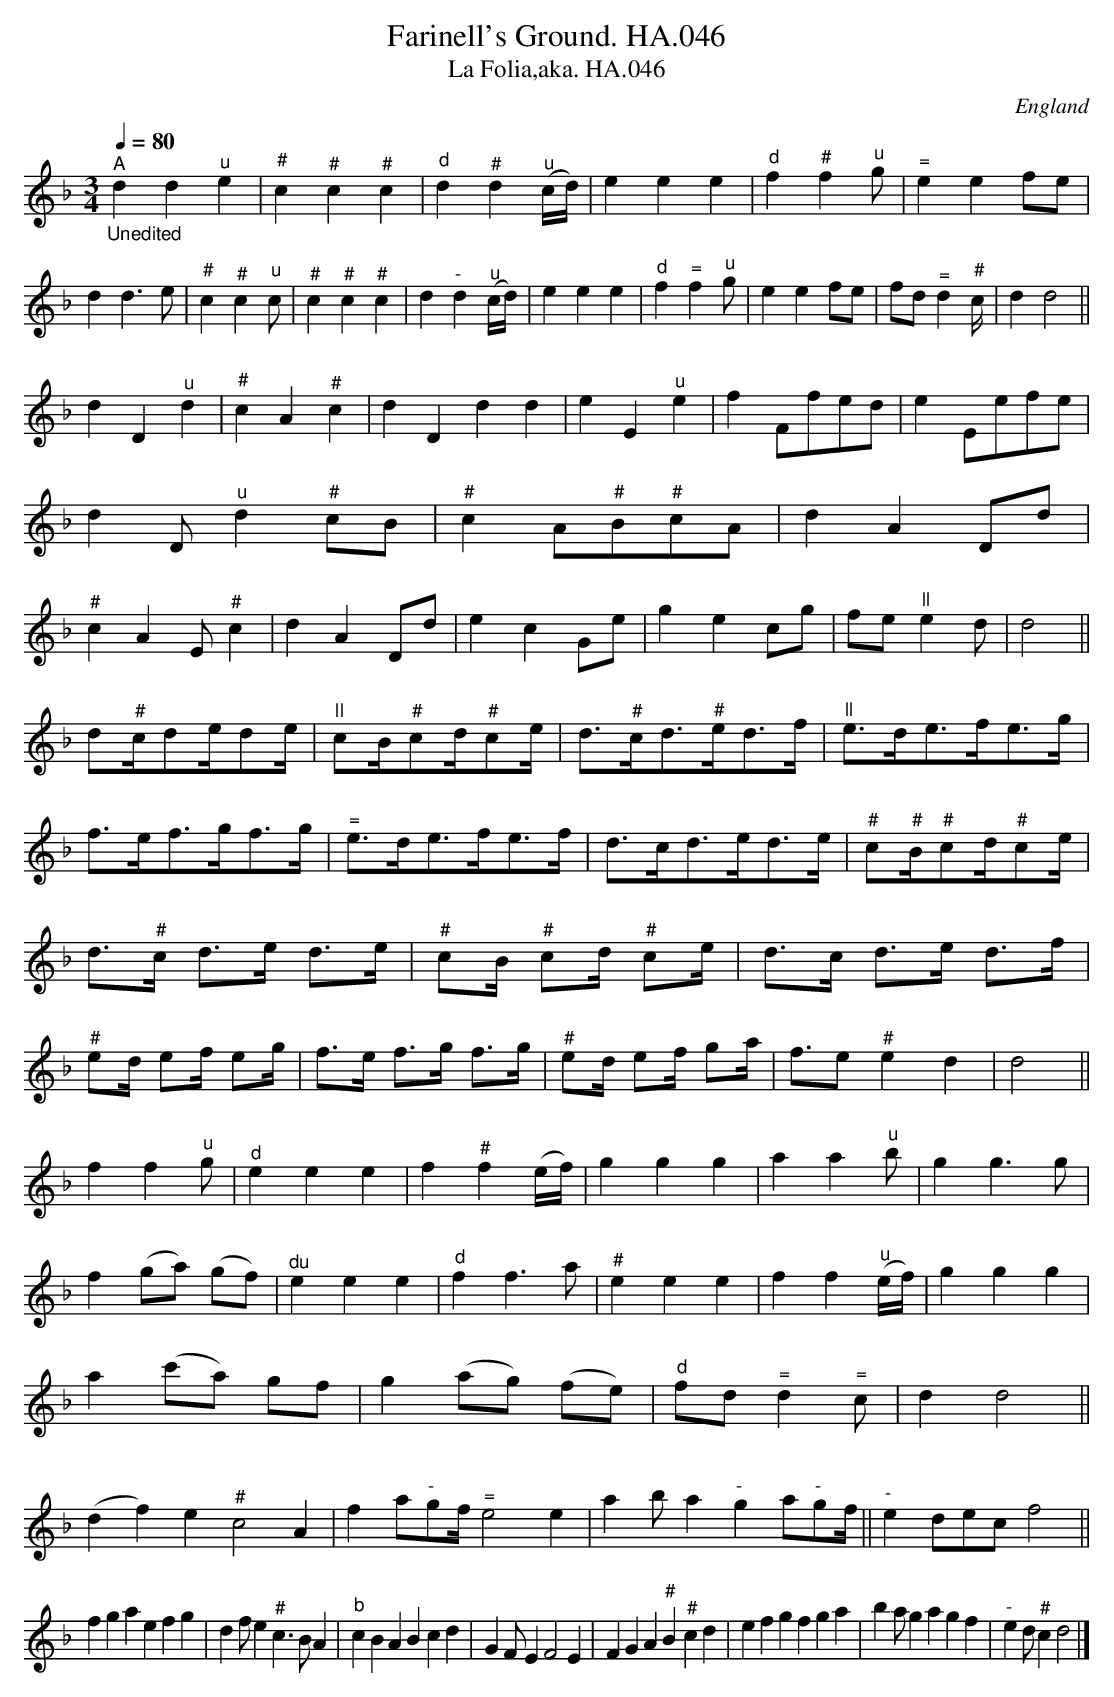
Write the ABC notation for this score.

X:1
T:Farinell's Ground. HA.046
T:La Folia,aka. HA.046
M:3/4
L:1/4
Q:80
O:England
notC:Division on a ground
Henry Atkinson's original MS,Hartburn,N'umberland,1694.
K:F major
"_Unedited""^A"dd"^u"e|"^#"c"^#"c"^#"c|"^d"d"^#"d"^u"(c/4d/4)|eee|"^d"f"^#"f"^u"g/|\
"^="eef/e/|dd>e|"^#"c"^#"c"^u"c/|"^#"c"^#"c"^#"c|d"^-"d"^u"(c/4d/4)|\
eee|"^d"f"^="f"^u"g/|eef/e/|f/d/"^="d"^#"c/4|dd2||!
dD"^u"d|"^#"cA"^#"c|dDdd|eE"^u"e|fF/f/e/d/|eE/e/f/e/|dD/"^u"d"^#"c/B/|\
"^#"cA/"^#"B/"^#"c/A/|dAD/d/|"^#"cAE/"^#"c|dAD/d/|ecG/e/|\
gec/g/|f/e/"^ll"ed/|d2||!
d/"^#"c/4d/e/4d/e/4|"^ll"c/B/4"^#"c/d/4"^#"c/e/4|\
d3/4"^#"c/4d3/4"^#"e/4d3/4f/4|\
"^ll"e3/4d/4e3/4f/4e3/4g/4|f3/4e/4f3/4g/4f3/4g/4|\
"^="e3/4d/4e3/4f/4e3/4f/4|\
d3/4c/4d3/4e/4d3/4e/4|"^#"c/"^#"B/4"^#"c/d/4"^#"c/e/4|\
d3/4"^#"c/4 d3/4e/4 d3/4e/4|"^#"c/B/4 "^#"c/d/4 "^#"c/e/4|\
d3/4c/4 d3/4e/4 d3/4f/4|"^#"e/d/4 e/f/4 e/g/4|\
f3/4e/4 f3/4g/4 f3/4g/4|"^#"e/d/4 e/f/4 g/a/4|f3/4e/ "^#"ed|d2||!
ff"^u"g/|"^d"eee|f"^#"f(e/4f/4)|ggg|aa"^u"b/|gg>g|f(g/a/) (g/f/)|"^du"eee|\
"^d"ff>a|"^#"eee|ff"^u"(e/4f/4)|ggg|a(c'/a/) g/f/|g(a/g/) (f/e/)|"^d"f/d/"^="
d"^="c/|\
dd2||(df)e "^#"c2A|fa/"^-"g/f/4 "^="e2e|ab/a"^-"ga/"^-"g/f/4||"^-"ed/e/c/f2||!
fga efg|df/e "^#"c>BA|"^b"cBA Bcd|GF/E F2E|FGA "^#"B"^#"cd|efg fga|\
ba/g agf|"^-"ed/"^#"cd2|]
